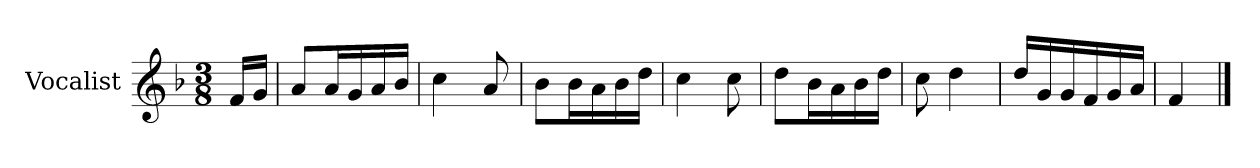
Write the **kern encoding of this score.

**kern
*part1
*staff1
*I"Vocalist
*k[b-]
*F:
*M3/8
=
16fLL
16gJJ
=1
8aL
16aL
16g
16a
16b-JJ
=2
4cc
8a
=3
8b-L
16b-L
16a
16b-
16ddJJ
=4
4cc
8cc
=5
8ddL
16b-L
16a
16b-
16ddJJ
=6
8cc
4dd
=7
16ddLL
16g
16g
16f
16g
16aJJ
=8
4f
==
*-
